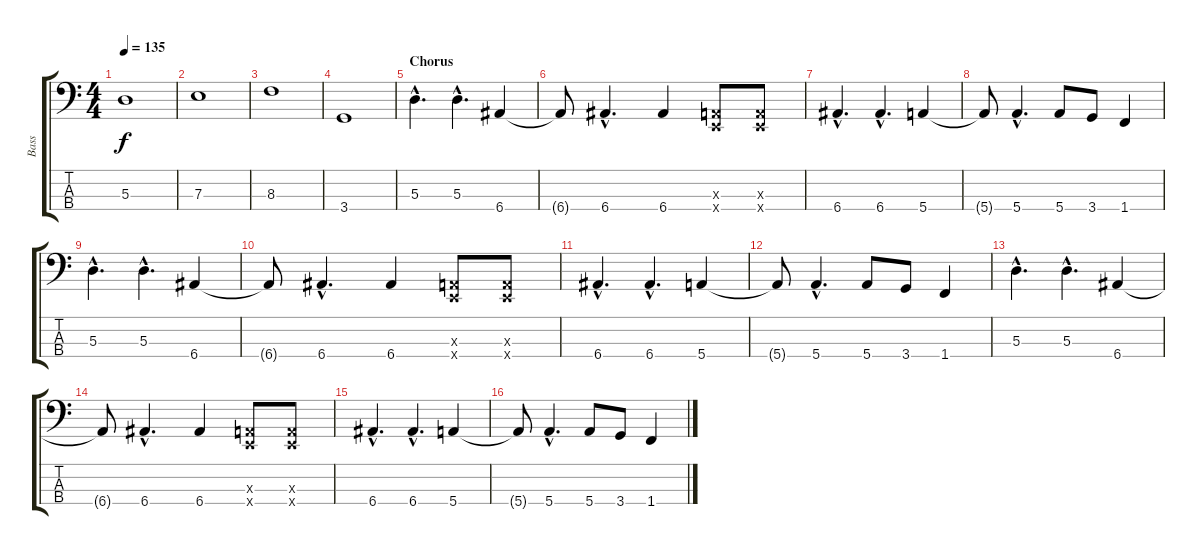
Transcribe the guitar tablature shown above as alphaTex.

\track ("Bass" "Bass") {instrument electricbasspick}
\staff {score tabs}
\tuning (G2 D2 A1 E1) {hide}
\ts (4 4)
\tempo 135
\clef f4
\ks c
5.3.1{dy f} |
7.3.1 |
8.3.1 |
3.4.1 |
\section ("" "Chorus")
5.3{hac}.4{d} 5.3{hac}.4{d} 6.4.4 |
6.4{t}.8 6.4{hac}.4{d} 6.4.4 (0.3{x} 0.4{x}).8 (0.3{x} 0.4{x}).8 |
6.4{hac}.4{d} 6.4{hac}.4{d} 5.4.4 |
5.4{t}.8 5.4{hac}.4{d} 5.4.8 3.4.8 1.4.4 |
5.3{hac}.4{d} 5.3{hac}.4{d} 6.4.4 |
6.4{t}.8 6.4{hac}.4{d} 6.4.4 (0.3{x} 0.4{x}).8 (0.3{x} 0.4{x}).8 |
6.4{hac}.4{d} 6.4{hac}.4{d} 5.4.4 |
5.4{t}.8 5.4{hac}.4{d} 5.4.8 3.4.8 1.4.4 |
5.3{hac}.4{d} 5.3{hac}.4{d} 6.4.4 |
6.4{t}.8 6.4{hac}.4{d} 6.4.4 (0.3{x} 0.4{x}).8 (0.3{x} 0.4{x}).8 |
6.4{hac}.4{d} 6.4{hac}.4{d} 5.4.4 |
5.4{t}.8 5.4{hac}.4{d} 5.4.8 3.4.8 1.4.4
